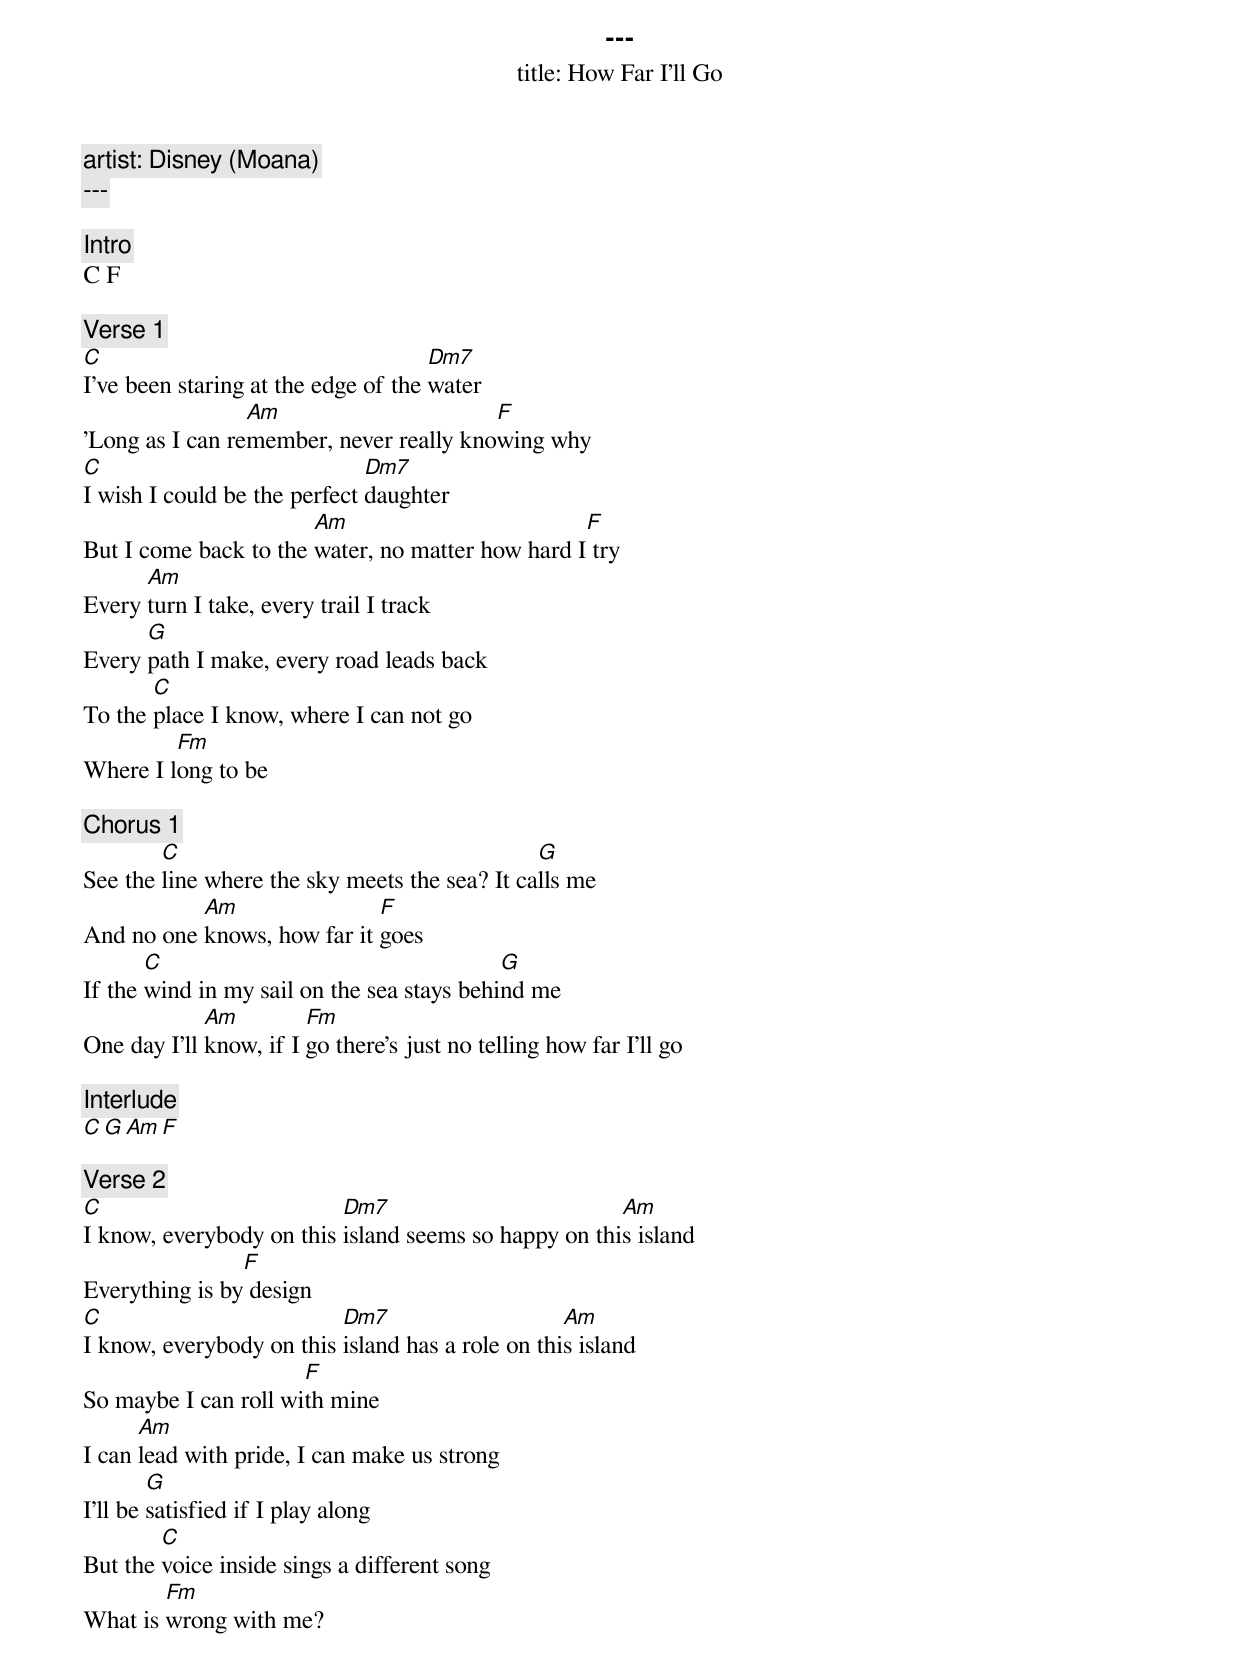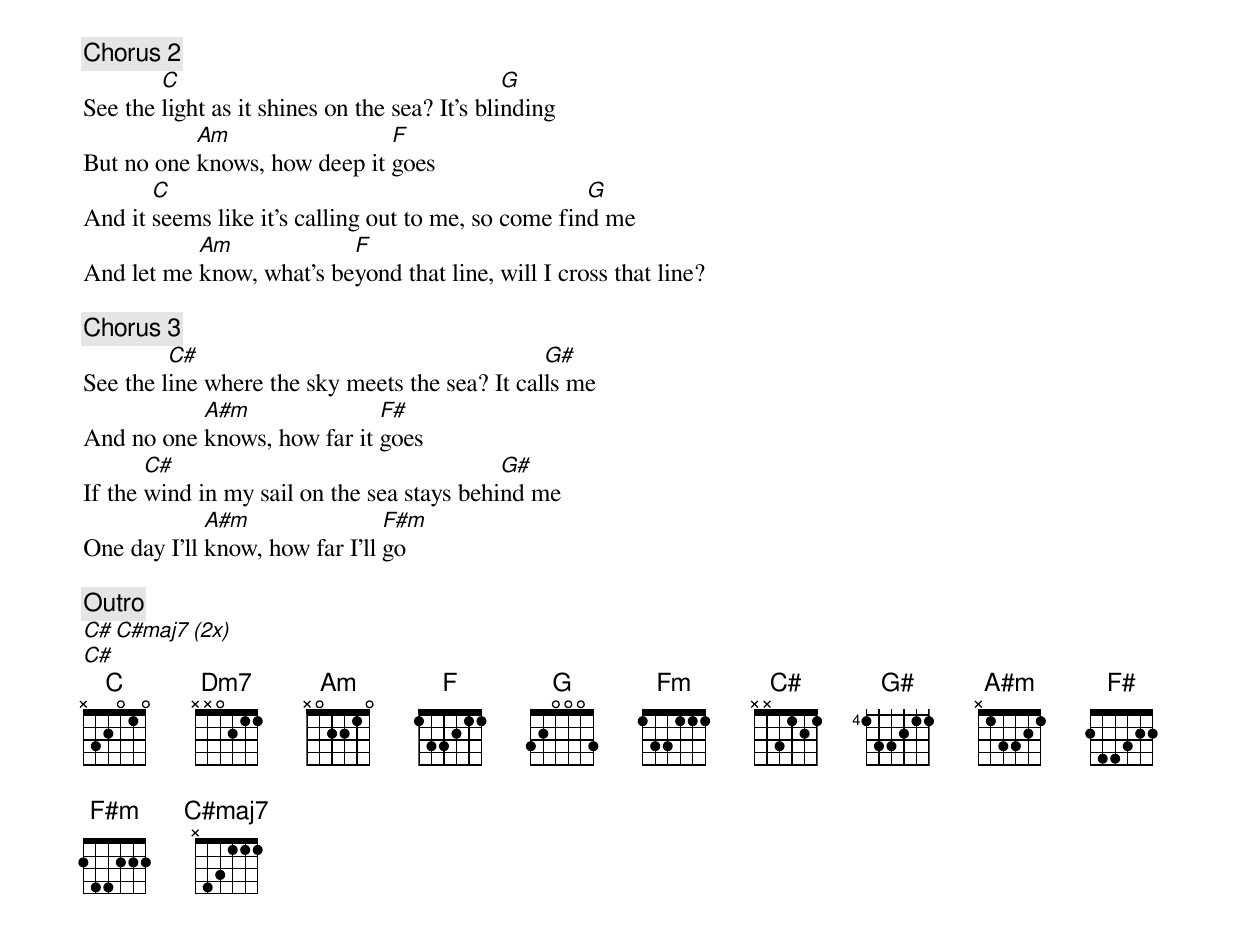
---
title: How Far I'll Go
artist: Disney (Moana)
---

[Intro]
C F

[Verse 1]
C                                    Dm7
I've been staring at the edge of the water
                 Am                      F
'Long as I can remember, never really knowing why
C                             Dm7
I wish I could be the perfect daughter
                       Am                         F
But I come back to the water, no matter how hard I try
      Am
Every turn I take, every trail I track
      G
Every path I make, every road leads back
       C
To the place I know, where I can not go
         Fm
Where I long to be

[Chorus 1]
        C                                      G
See the line where the sky meets the sea? It calls me
           Am                F
And no one knows, how far it goes
       C                                    G
If the wind in my sail on the sea stays behind me
             Am         Fm
One day I'll know, if I go there's just no telling how far I'll go

[Interlude]
C G Am F

[Verse 2]
C                         Dm7                         Am
I know, everybody on this island seems so happy on this island
                F
Everything is by design
C                         Dm7                     Am
I know, everybody on this island has a role on this island
                      F
So maybe I can roll with mine
      Am
I can lead with pride, I can make us strong
        G
I'll be satisfied if I play along
        C
But the voice inside sings a different song
        Fm
What is wrong with me?

[Chorus 2]
        C                                      G
See the light as it shines on the sea? It's blinding
           Am                 F
But no one knows, how deep it goes
       C                                             G
And it seems like it's calling out to me, so come find me
           Am             F
And let me know, what's beyond that line, will I cross that line?

[Chorus 3]
         C#                                     G#
See the line where the sky meets the sea? It calls me
           A#m               F#
And no one knows, how far it goes
       C#                                   G#
If the wind in my sail on the sea stays behind me
             A#m                F#m
One day I'll know, how far I'll go

[Outro]
C# C#maj7 (2x)
C#
